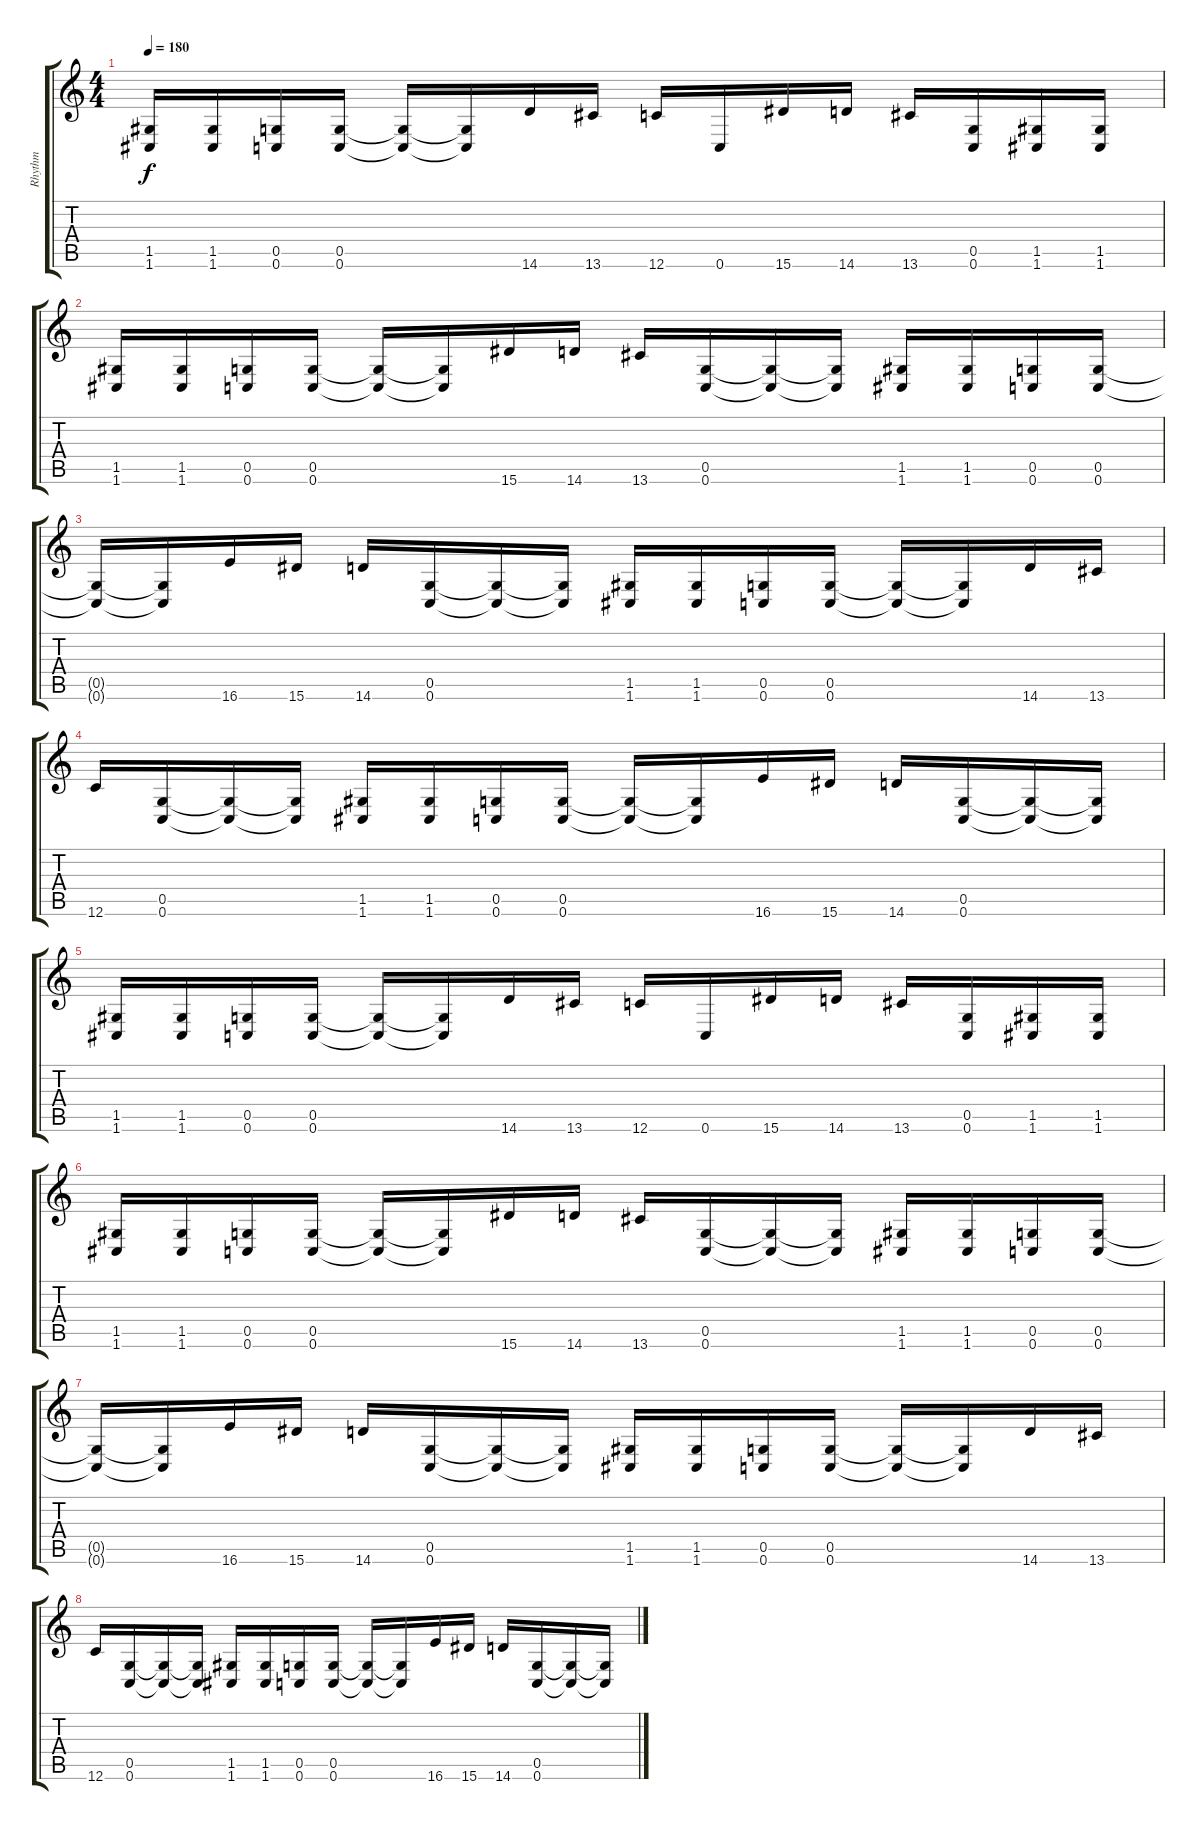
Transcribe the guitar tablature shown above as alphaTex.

\track ("Rhythm" "Rhythm") {instrument overdrivenguitar}
\staff {score tabs}
\tuning (D4 A3 F3 C3 G2 C2) {hide}
\ts (4 4)
\tempo 180
\clef g2
\ks c
(1.5 1.6).16{dy f} (1.5 1.6).16 (0.5 0.6).16 (0.5 0.6).16 (0.5{t} 0.6{t}).16 (0.5{t} 0.6{t}).16 14.6.16 13.6.16 12.6.16 0.6.16 15.6.16 14.6.16 13.6.16 (0.5 0.6).16 (1.5 1.6).16 (1.5 1.6).16 |
(1.5 1.6).16 (1.5 1.6).16 (0.5 0.6).16 (0.5 0.6).16 (0.5{t} 0.6{t}).16 (0.5{t} 0.6{t}).16 15.6.16 14.6.16 13.6.16 (0.5 0.6).16 (0.5{t} 0.6{t}).16 (0.5{t} 0.6{t}).16 (1.5 1.6).16 (1.5 1.6).16 (0.5 0.6).16 (0.5 0.6).16 |
(0.5{t} 0.6{t}).16 (0.5{t} 0.6{t}).16 16.6.16 15.6.16 14.6.16 (0.5 0.6).16 (0.5{t} 0.6{t}).16 (0.5{t} 0.6{t}).16 (1.5 1.6).16 (1.5 1.6).16 (0.5 0.6).16 (0.5 0.6).16 (0.5{t} 0.6{t}).16 (0.5{t} 0.6{t}).16 14.6.16 13.6.16 |
12.6.16 (0.5 0.6).16 (0.5{t} 0.6{t}).16 (0.5{t} 0.6{t}).16 (1.5 1.6).16 (1.5 1.6).16 (0.5 0.6).16 (0.5 0.6).16 (0.5{t} 0.6{t}).16 (0.5{t} 0.6{t}).16 16.6.16 15.6.16 14.6.16 (0.5 0.6).16 (0.5{t} 0.6{t}).16 (0.5{t} 0.6{t}).16 |
(1.5 1.6).16 (1.5 1.6).16 (0.5 0.6).16 (0.5 0.6).16 (0.5{t} 0.6{t}).16 (0.5{t} 0.6{t}).16 14.6.16 13.6.16 12.6.16 0.6.16 15.6.16 14.6.16 13.6.16 (0.5 0.6).16 (1.5 1.6).16 (1.5 1.6).16 |
(1.5 1.6).16 (1.5 1.6).16 (0.5 0.6).16 (0.5 0.6).16 (0.5{t} 0.6{t}).16 (0.5{t} 0.6{t}).16 15.6.16 14.6.16 13.6.16 (0.5 0.6).16 (0.5{t} 0.6{t}).16 (0.5{t} 0.6{t}).16 (1.5 1.6).16 (1.5 1.6).16 (0.5 0.6).16 (0.5 0.6).16 |
(0.5{t} 0.6{t}).16 (0.5{t} 0.6{t}).16 16.6.16 15.6.16 14.6.16 (0.5 0.6).16 (0.5{t} 0.6{t}).16 (0.5{t} 0.6{t}).16 (1.5 1.6).16 (1.5 1.6).16 (0.5 0.6).16 (0.5 0.6).16 (0.5{t} 0.6{t}).16 (0.5{t} 0.6{t}).16 14.6.16 13.6.16 |
12.6.16 (0.5 0.6).16 (0.5{t} 0.6{t}).16 (0.5{t} 0.6{t}).16 (1.5 1.6).16 (1.5 1.6).16 (0.5 0.6).16 (0.5 0.6).16 (0.5{t} 0.6{t}).16 (0.5{t} 0.6{t}).16 16.6.16 15.6.16 14.6.16 (0.5 0.6).16 (0.5{t} 0.6{t}).16 (0.5{t} 0.6{t}).16
